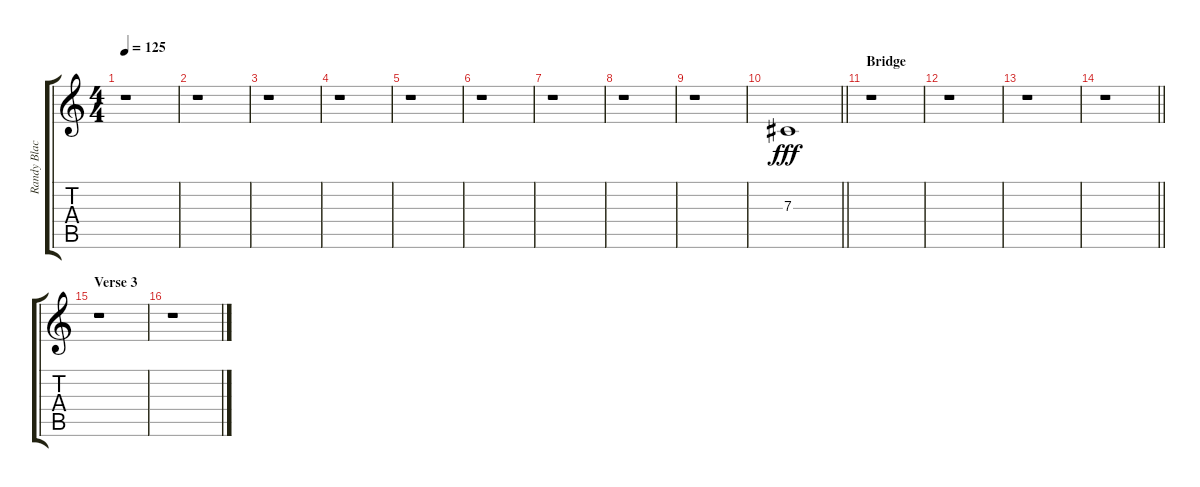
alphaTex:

\track ("Randy Black" "Randy Blac") {instrument tubularbells}
\staff {score tabs}
\tuning (Eb4 Bb3 Gb3 Db3 Ab2 Eb2) {hide}
\ts (4 4)
\tempo 125
\clef g2
\ks c
r.1{dy fff} |
r.1 |
r.1 |
r.1 |
r.1 |
r.1 |
r.1 |
r.1 |
r.1 |
\barLineRight lightlight
7.3.1 |
\section ("" "Bridge")
r.1 |
r.1 |
r.1 |
\barLineRight lightlight
r.1 |
\section ("" "Verse 3")
r.1 |
r.1
